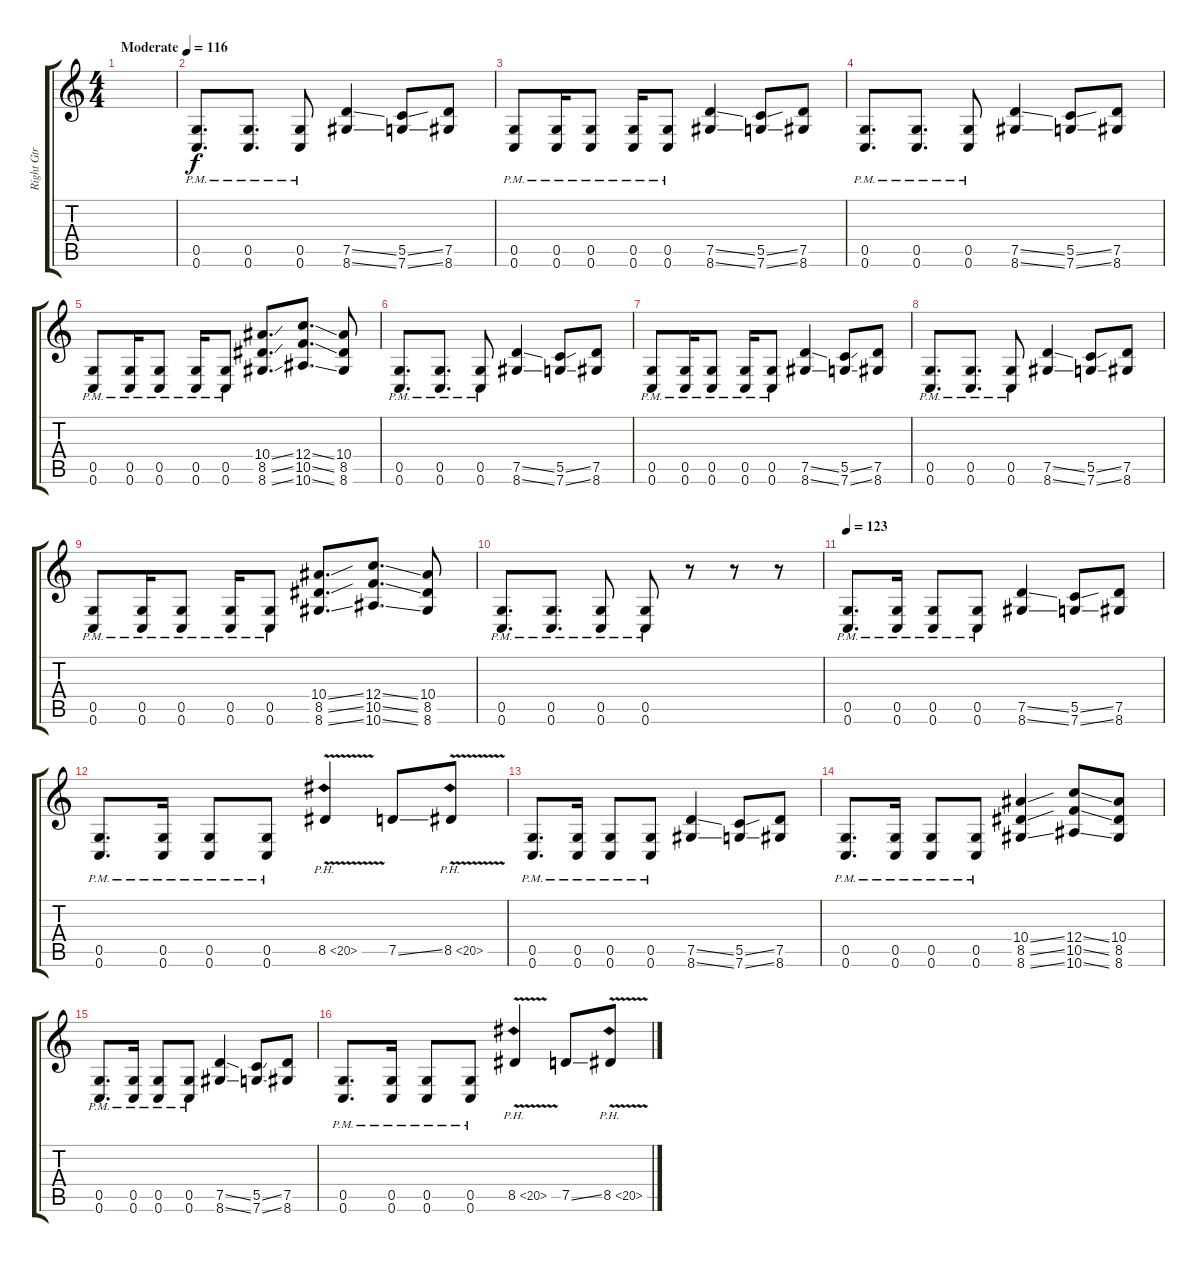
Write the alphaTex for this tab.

\track ("Right Gtr" "Right Gtr") {instrument overdrivenguitar}
\staff {score tabs}
\tuning (D4 A3 F3 C3 G2 C2) {hide}
\ts (4 4)
\tempo (116 "Moderate")
\clef g2
\ks c
|
(0.5{pm} 0.6{pm}).8{d} (0.5{pm} 0.6{pm}).8{d} (0.5{pm} 0.6{pm}).8 (7.5{ss} 8.6{ss}).4 (5.5{ss} 7.6{ss}).8 (7.5 8.6).8 |
(0.5{pm} 0.6{pm}).8 (0.5{pm} 0.6{pm}).16 (0.5{pm} 0.6{pm}).8 (0.5{pm} 0.6{pm}).16 (0.5{pm} 0.6{pm}).8 (7.5{ss} 8.6{ss}).4 (5.5{ss} 7.6{ss}).8 (7.5 8.6).8 |
(0.5{pm} 0.6{pm}).8{d} (0.5{pm} 0.6{pm}).8{d} (0.5{pm} 0.6{pm}).8 (7.5{ss} 8.6{ss}).4 (5.5{ss} 7.6{ss}).8 (7.5 8.6).8 |
(0.5{pm} 0.6{pm}).8 (0.5{pm} 0.6{pm}).16 (0.5{pm} 0.6{pm}).8 (0.5{pm} 0.6{pm}).16 (0.5{pm} 0.6{pm}).8 (10.4{ss} 8.5{ss} 8.6{ss}).8{d} (12.4{ss} 10.5{ss} 10.6{ss}).8{d} (10.4 8.5 8.6).8 |
(0.5{pm} 0.6{pm}).8{d} (0.5{pm} 0.6{pm}).8{d} (0.5{pm} 0.6{pm}).8 (7.5{ss} 8.6{ss}).4 (5.5{ss} 7.6{ss}).8 (7.5 8.6).8 |
(0.5{pm} 0.6{pm}).8 (0.5{pm} 0.6{pm}).16 (0.5{pm} 0.6{pm}).8 (0.5{pm} 0.6{pm}).16 (0.5{pm} 0.6{pm}).8 (7.5{ss} 8.6{ss}).4 (5.5{ss} 7.6{ss}).8 (7.5 8.6).8 |
(0.5{pm} 0.6{pm}).8{d} (0.5{pm} 0.6{pm}).8{d} (0.5{pm} 0.6{pm}).8 (7.5{ss} 8.6{ss}).4 (5.5{ss} 7.6{ss}).8 (7.5 8.6).8 |
(0.5{pm} 0.6{pm}).8 (0.5{pm} 0.6{pm}).16 (0.5{pm} 0.6{pm}).8 (0.5{pm} 0.6{pm}).16 (0.5{pm} 0.6{pm}).8 (10.4{ss} 8.5{ss} 8.6{ss}).8{d} (12.4{ss} 10.5{ss} 10.6{ss}).8{d} (10.4 8.5 8.6).8 |
(0.5{pm} 0.6{pm}).8{d} (0.5{pm} 0.6{pm}).8{d} (0.5{pm} 0.6{pm}).8 (0.5{pm} 0.6{pm}).8 r.8 r.8 r.8 |
\tempo 123
(0.5{pm} 0.6{pm}).8{d} (0.5{pm} 0.6{pm}).16 (0.5{pm} 0.6{pm}).8 (0.5{pm} 0.6{pm}).8 (7.5{ss} 8.6{ss}).4 (5.5{ss} 7.6{ss}).8 (7.5 8.6).8 |
(0.5{pm} 0.6{pm}).8{d} (0.5{pm} 0.6{pm}).16 (0.5{pm} 0.6{pm}).8 (0.5{pm} 0.6{pm}).8 8.5{ph 12 v}.4 7.5{ss}.8 8.5{ph 12 v}.8 |
(0.5{pm} 0.6{pm}).8{d} (0.5{pm} 0.6{pm}).16 (0.5{pm} 0.6{pm}).8 (0.5{pm} 0.6{pm}).8 (7.5{ss} 8.6{ss}).4 (5.5{ss} 7.6{ss}).8 (7.5 8.6).8 |
(0.5{pm} 0.6{pm}).8{d} (0.5{pm} 0.6{pm}).16 (0.5{pm} 0.6{pm}).8 (0.5{pm} 0.6{pm}).8 (10.4{ss} 8.5{ss} 8.6{ss}).4 (12.4{ss} 10.5{ss} 10.6{ss}).8 (10.4 8.5 8.6).8 |
(0.5{pm} 0.6{pm}).8{d} (0.5{pm} 0.6{pm}).16 (0.5{pm} 0.6{pm}).8 (0.5{pm} 0.6{pm}).8 (7.5{ss} 8.6{ss}).4 (5.5{ss} 7.6{ss}).8 (7.5 8.6).8 |
(0.5{pm} 0.6{pm}).8{d} (0.5{pm} 0.6{pm}).16 (0.5{pm} 0.6{pm}).8 (0.5{pm} 0.6{pm}).8 8.5{ph 12 v}.4 7.5{ss}.8 8.5{ph 12 v}.8
